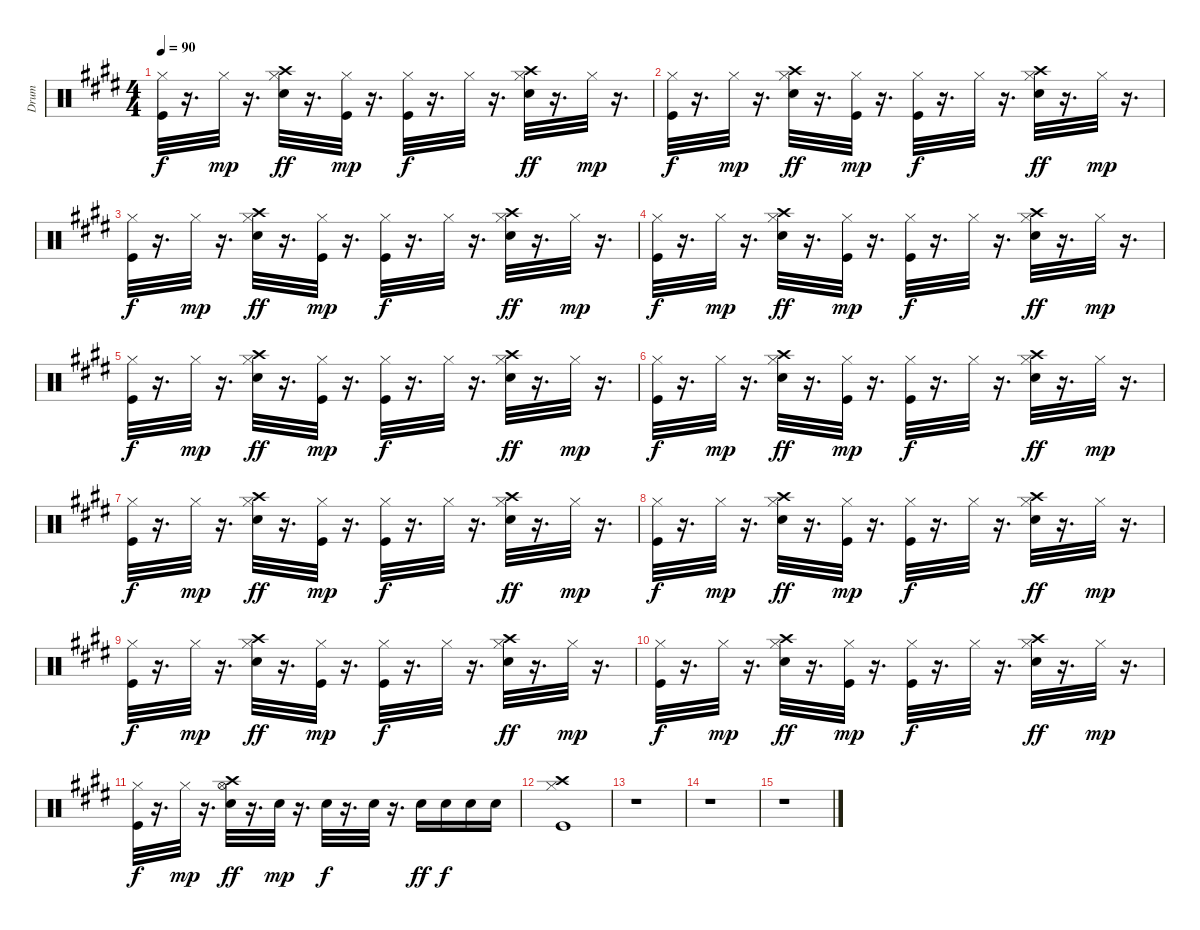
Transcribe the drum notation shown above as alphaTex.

\track ("Drum" "Drum") {instrument percussion}
\staff {score}
\articulation defaults
\ts (4 4)
\tempo 90
\clef neutral
\ks e
("Kick (hit)" "Hi-Hat (closed)").32{dy f} r.16{d} "Hi-Hat (closed)".32{dy mp} r.16{d} ("Snare (hit) 2" "Hi-Hat (closed)" "Crash high (hit)").32{dy ff} r.16{d} ("Kick (hit)" "Hi-Hat (closed)").32{dy mp} r.16{d} ("Kick (hit)" "Hi-Hat (closed)").32{dy f} r.16{d} "Hi-Hat (closed)".32 r.16{d} ("Snare (hit) 2" "Hi-Hat (closed)" "Crash high (hit)").32{dy ff} r.16{d} "Hi-Hat (closed)".32{dy mp} r.16{d} |
("Kick (hit)" "Hi-Hat (closed)").32{dy f} r.16{d} "Hi-Hat (closed)".32{dy mp} r.16{d} ("Snare (hit) 2" "Hi-Hat (closed)" "Crash high (hit)").32{dy ff} r.16{d} ("Kick (hit)" "Hi-Hat (closed)").32{dy mp} r.16{d} ("Kick (hit)" "Hi-Hat (closed)").32{dy f} r.16{d} "Hi-Hat (closed)".32 r.16{d} ("Snare (hit) 2" "Hi-Hat (closed)" "Crash high (hit)").32{dy ff} r.16{d} "Hi-Hat (closed)".32{dy mp} r.16{d} |
("Kick (hit)" "Hi-Hat (closed)").32{dy f} r.16{d} "Hi-Hat (closed)".32{dy mp} r.16{d} ("Snare (hit) 2" "Hi-Hat (closed)" "Crash high (hit)").32{dy ff} r.16{d} ("Kick (hit)" "Hi-Hat (closed)").32{dy mp} r.16{d} ("Kick (hit)" "Hi-Hat (closed)").32{dy f} r.16{d} "Hi-Hat (closed)".32 r.16{d} ("Snare (hit) 2" "Hi-Hat (closed)" "Crash high (hit)").32{dy ff} r.16{d} "Hi-Hat (closed)".32{dy mp} r.16{d} |
("Kick (hit)" "Hi-Hat (closed)").32{dy f} r.16{d} "Hi-Hat (closed)".32{dy mp} r.16{d} ("Snare (hit) 2" "Hi-Hat (closed)" "Crash high (hit)").32{dy ff} r.16{d} ("Kick (hit)" "Hi-Hat (closed)").32{dy mp} r.16{d} ("Kick (hit)" "Hi-Hat (closed)").32{dy f} r.16{d} "Hi-Hat (closed)".32 r.16{d} ("Snare (hit) 2" "Hi-Hat (closed)" "Crash high (hit)").32{dy ff} r.16{d} "Hi-Hat (closed)".32{dy mp} r.16{d} |
("Kick (hit)" "Hi-Hat (closed)").32{dy f} r.16{d} "Hi-Hat (closed)".32{dy mp} r.16{d} ("Snare (hit) 2" "Hi-Hat (closed)" "Crash high (hit)").32{dy ff} r.16{d} ("Kick (hit)" "Hi-Hat (closed)").32{dy mp} r.16{d} ("Kick (hit)" "Hi-Hat (closed)").32{dy f} r.16{d} "Hi-Hat (closed)".32 r.16{d} ("Snare (hit) 2" "Hi-Hat (closed)" "Crash high (hit)").32{dy ff} r.16{d} "Hi-Hat (closed)".32{dy mp} r.16{d} |
("Kick (hit)" "Hi-Hat (closed)").32{dy f} r.16{d} "Hi-Hat (closed)".32{dy mp} r.16{d} ("Snare (hit) 2" "Hi-Hat (closed)" "Crash high (hit)").32{dy ff} r.16{d} ("Kick (hit)" "Hi-Hat (closed)").32{dy mp} r.16{d} ("Kick (hit)" "Hi-Hat (closed)").32{dy f} r.16{d} "Hi-Hat (closed)".32 r.16{d} ("Snare (hit) 2" "Hi-Hat (closed)" "Crash high (hit)").32{dy ff} r.16{d} "Hi-Hat (closed)".32{dy mp} r.16{d} |
("Kick (hit)" "Hi-Hat (closed)").32{dy f} r.16{d} "Hi-Hat (closed)".32{dy mp} r.16{d} ("Snare (hit) 2" "Hi-Hat (closed)" "Crash high (hit)").32{dy ff} r.16{d} ("Kick (hit)" "Hi-Hat (closed)").32{dy mp} r.16{d} ("Kick (hit)" "Hi-Hat (closed)").32{dy f} r.16{d} "Hi-Hat (closed)".32 r.16{d} ("Snare (hit) 2" "Hi-Hat (closed)" "Crash high (hit)").32{dy ff} r.16{d} "Hi-Hat (closed)".32{dy mp} r.16{d} |
("Kick (hit)" "Hi-Hat (closed)").32{dy f} r.16{d} "Hi-Hat (closed)".32{dy mp} r.16{d} ("Snare (hit) 2" "Hi-Hat (closed)" "Crash high (hit)").32{dy ff} r.16{d} ("Kick (hit)" "Hi-Hat (closed)").32{dy mp} r.16{d} ("Kick (hit)" "Hi-Hat (closed)").32{dy f} r.16{d} "Hi-Hat (closed)".32 r.16{d} ("Snare (hit) 2" "Hi-Hat (closed)" "Crash high (hit)").32{dy ff} r.16{d} "Hi-Hat (closed)".32{dy mp} r.16{d} |
("Kick (hit)" "Hi-Hat (closed)").32{dy f} r.16{d} "Hi-Hat (closed)".32{dy mp} r.16{d} ("Snare (hit) 2" "Hi-Hat (closed)" "Crash high (hit)").32{dy ff} r.16{d} ("Kick (hit)" "Hi-Hat (closed)").32{dy mp} r.16{d} ("Kick (hit)" "Hi-Hat (closed)").32{dy f} r.16{d} "Hi-Hat (closed)".32 r.16{d} ("Snare (hit) 2" "Hi-Hat (closed)" "Crash high (hit)").32{dy ff} r.16{d} "Hi-Hat (closed)".32{dy mp} r.16{d} |
("Kick (hit)" "Hi-Hat (closed)").32{dy f} r.16{d} "Hi-Hat (closed)".32{dy mp} r.16{d} ("Snare (hit) 2" "Hi-Hat (closed)" "Crash high (hit)").32{dy ff} r.16{d} ("Kick (hit)" "Hi-Hat (closed)").32{dy mp} r.16{d} ("Kick (hit)" "Hi-Hat (closed)").32{dy f} r.16{d} "Hi-Hat (closed)".32 r.16{d} ("Snare (hit) 2" "Hi-Hat (closed)" "Crash high (hit)").32{dy ff} r.16{d} "Hi-Hat (closed)".32{dy mp} r.16{d} |
("Kick (hit)" "Hi-Hat (closed)").32{dy f} r.16{d} "Hi-Hat (closed)".32{dy mp} r.16{d} ("Snare (hit) 2" "Hi-Hat (open)" "Crash high (hit)").32{dy ff} r.16{d} "Snare (hit) 2".32{dy mp} r.16{d} "Snare (hit) 2".32{dy f} r.16{d} "Snare (hit) 2".32 r.16{d} "Snare (hit) 2".16{dy ff} "Snare (hit) 2".16{dy f} "Snare (hit) 2".16 "Snare (hit) 2".16 |
("Kick (hit)" "Hi-Hat (closed)" "Crash high (hit)").1 |
r.1 |
r.1 |
r.1
